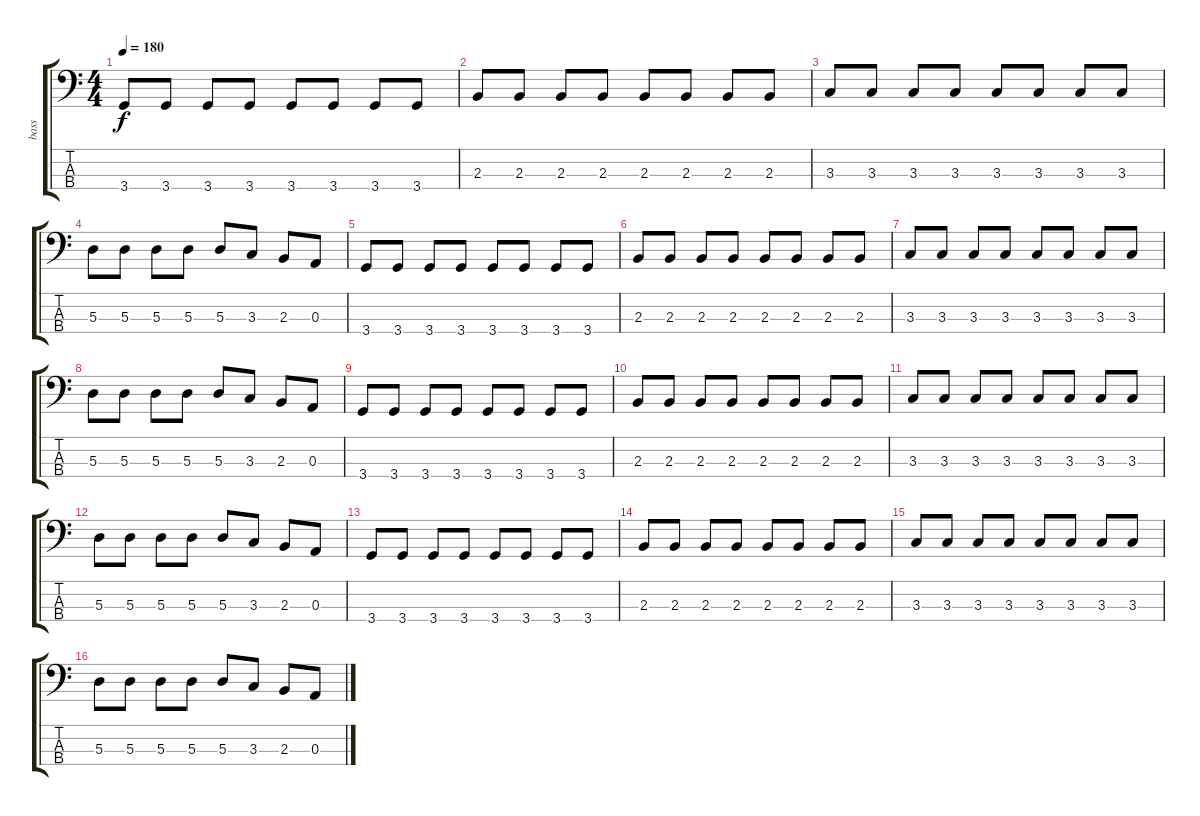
\track ("bass" "bass") {instrument electricbassfinger}
\staff {score tabs}
\tuning (G2 D2 A1 E1) {hide}
\ts (4 4)
\tempo 180
\clef f4
\ks c
3.4.8{dy f instrument electricbassfinger} 3.4.8 3.4.8 3.4.8 3.4.8 3.4.8 3.4.8 3.4.8 |
2.3.8 2.3.8 2.3.8 2.3.8 2.3.8 2.3.8 2.3.8 2.3.8 |
3.3.8 3.3.8 3.3.8 3.3.8 3.3.8 3.3.8 3.3.8 3.3.8 |
5.3.8 5.3.8 5.3.8 5.3.8 5.3.8 3.3.8 2.3.8 0.3.8 |
3.4.8 3.4.8 3.4.8 3.4.8 3.4.8 3.4.8 3.4.8 3.4.8 |
2.3.8 2.3.8 2.3.8 2.3.8 2.3.8 2.3.8 2.3.8 2.3.8 |
3.3.8 3.3.8 3.3.8 3.3.8 3.3.8 3.3.8 3.3.8 3.3.8 |
5.3.8 5.3.8 5.3.8 5.3.8 5.3.8 3.3.8 2.3.8 0.3.8 |
3.4.8 3.4.8 3.4.8 3.4.8 3.4.8 3.4.8 3.4.8 3.4.8 |
2.3.8 2.3.8 2.3.8 2.3.8 2.3.8 2.3.8 2.3.8 2.3.8 |
3.3.8 3.3.8 3.3.8 3.3.8 3.3.8 3.3.8 3.3.8 3.3.8 |
5.3.8 5.3.8 5.3.8 5.3.8 5.3.8 3.3.8 2.3.8 0.3.8 |
3.4.8 3.4.8 3.4.8 3.4.8 3.4.8 3.4.8 3.4.8 3.4.8 |
2.3.8 2.3.8 2.3.8 2.3.8 2.3.8 2.3.8 2.3.8 2.3.8 |
3.3.8 3.3.8 3.3.8 3.3.8 3.3.8 3.3.8 3.3.8 3.3.8 |
5.3.8 5.3.8 5.3.8 5.3.8 5.3.8 3.3.8 2.3.8 0.3.8
